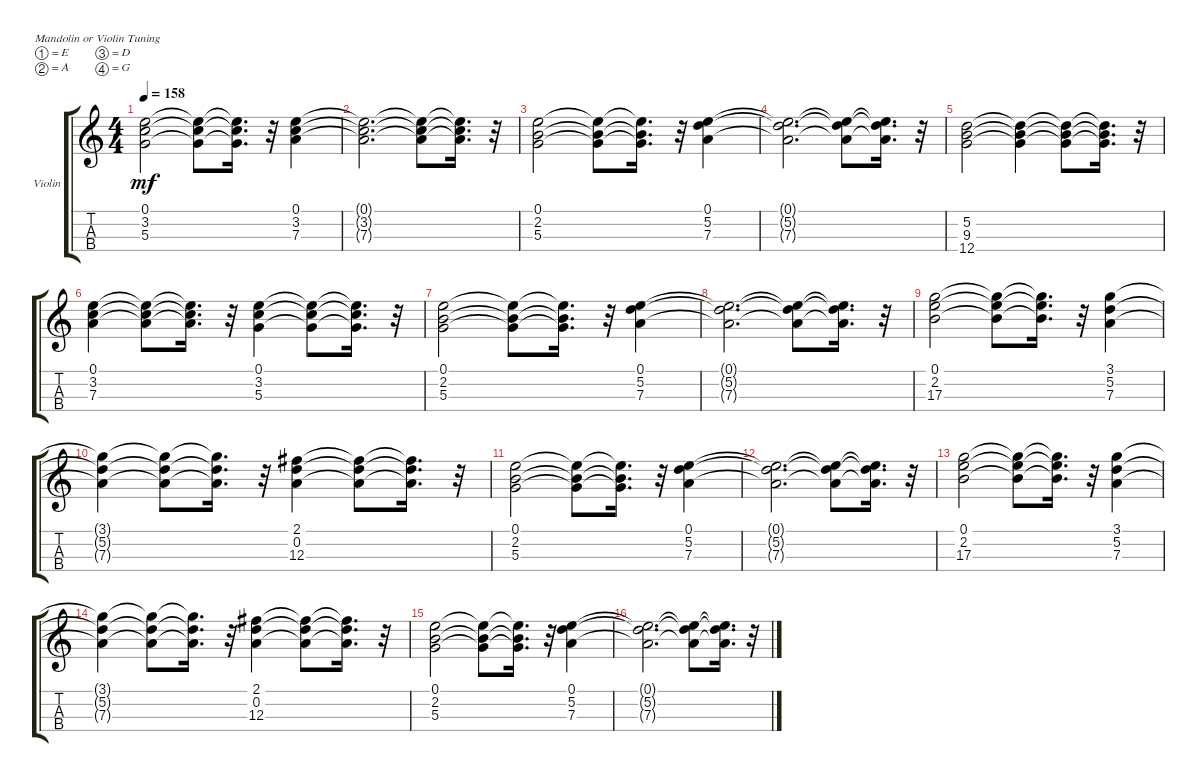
\bracketExtendMode groupsimilarinstruments
\firstSystemTrackNameOrientation horizontal
\otherSystemsTrackNameOrientation horizontal
\track ("" "Violin") {instrument violin}
\staff {score tabs}
\tuning (E5 A4 D4 G3)
\ts (4 4)
\tempo 158
\clef g2
\ks c
(5.3 0.1 3.2).2{dy mf} (5.3{t} 0.1{t} 3.2{t}).8 (5.3{t} 0.1{t} 3.2{t}).16{d} r.32 (3.2 7.3 0.1).4 |
(3.2{t} 7.3{t} 0.1{t}).2{d} (3.2{t} 7.3{t} 0.1{t}).8 (3.2{t} 7.3{t} 0.1{t}).16{d} r.32 |
(2.2 5.3 0.1).2 (2.2{t} 5.3{t} 0.1{t}).8 (2.2{t} 5.3{t} 0.1{t}).16{d} r.32 (5.2 7.3 0.1).4 |
(5.2{t} 7.3{t} 0.1{t}).2{d} (5.2{t} 7.3{t} 0.1{t}).8 (5.2{t} 7.3{t} 0.1{t}).16{d} r.32 |
(5.2 9.3 12.4).2 (5.2{t} 9.3{t} 12.4{t}).4 (5.2{t} 9.3{t} 12.4{t}).8 (5.2{t} 9.3{t} 12.4{t}).16{d} r.32 |
(0.1 3.2 7.3).4 (0.1{t} 3.2{t} 7.3{t}).8 (0.1{t} 3.2{t} 7.3{t}).16{d} r.32 (0.1 5.3 3.2).4 (0.1{t} 5.3{t} 3.2{t}).8 (0.1{t} 5.3{t} 3.2{t}).16{d} r.32 |
(2.2 5.3 0.1).2 (2.2{t} 5.3{t} 0.1{t}).8 (2.2{t} 5.3{t} 0.1{t}).16{d} r.32 (5.2 7.3 0.1).4 |
(5.2{t} 7.3{t} 0.1{t}).2{d} (5.2{t} 7.3{t} 0.1{t}).8 (5.2{t} 7.3{t} 0.1{t}).16{d} r.32 |
(2.2 0.1 17.3).2 (2.2{t} 0.1{t} 17.3{t}).8 (2.2{t} 0.1{t} 17.3{t}).16{d} r.32 (5.2 7.3 3.1).4 |
(5.2{t} 7.3{t} 3.1{t}).4 (5.2{t} 7.3{t} 3.1{t}).8 (5.2{t} 7.3{t} 3.1{t}).16{d} r.32 (0.2 12.3 2.1).4 (0.2{t} 12.3{t} 2.1{t}).8 (0.2{t} 12.3{t} 2.1{t}).16{d} r.32 |
(2.2 5.3 0.1).2 (2.2{t} 5.3{t} 0.1{t}).8 (2.2{t} 5.3{t} 0.1{t}).16{d} r.32 (5.2 7.3 0.1).4 |
(5.2{t} 7.3{t} 0.1{t}).2{d} (5.2{t} 7.3{t} 0.1{t}).8 (5.2{t} 7.3{t} 0.1{t}).16{d} r.32 |
(2.2 0.1 17.3).2 (2.2{t} 0.1{t} 17.3{t}).8 (2.2{t} 0.1{t} 17.3{t}).16{d} r.32 (5.2 7.3 3.1).4 |
(5.2{t} 7.3{t} 3.1{t}).4 (5.2{t} 7.3{t} 3.1{t}).8 (5.2{t} 7.3{t} 3.1{t}).16{d} r.32 (0.2 12.3 2.1).4 (0.2{t} 12.3{t} 2.1{t}).8 (0.2{t} 12.3{t} 2.1{t}).16{d} r.32 |
(2.2 5.3 0.1).2 (2.2{t} 5.3{t} 0.1{t}).8 (2.2{t} 5.3{t} 0.1{t}).16{d} r.32 (5.2 7.3 0.1).4 |
(5.2{t} 7.3{t} 0.1{t}).2{d} (5.2{t} 7.3{t} 0.1{t}).8 (5.2{t} 7.3{t} 0.1{t}).16{d} r.32
